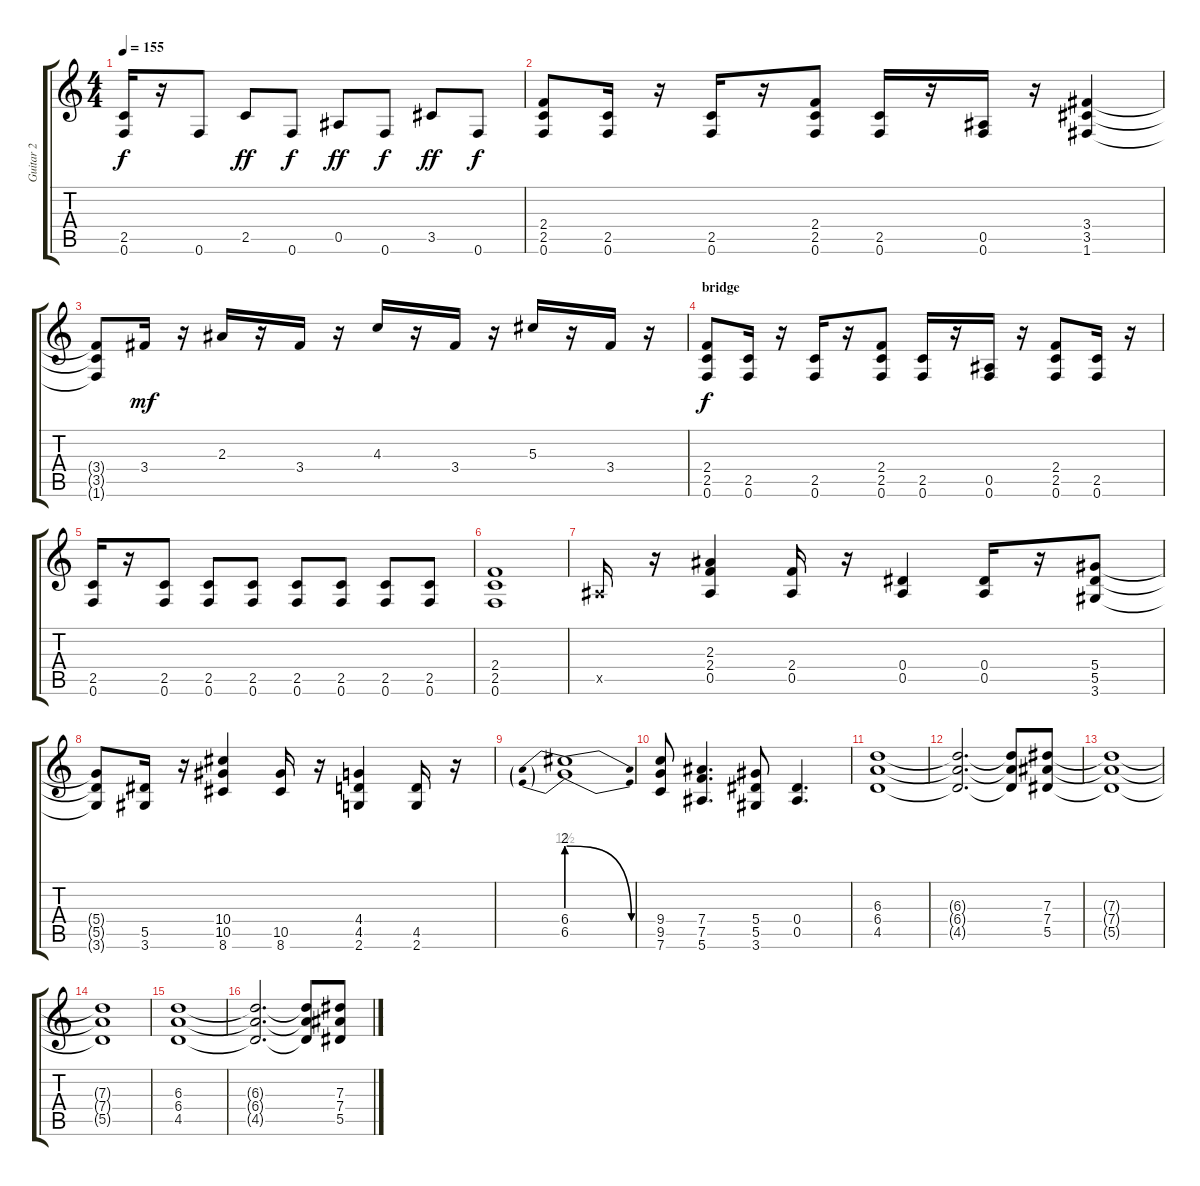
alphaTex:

\track ("Guitar 2" "Guitar 2") {instrument distortionguitar}
\staff {score tabs}
\tuning (F4 C4 Ab3 Eb3 Bb2 F2) {hide}
\ts (4 4)
\tempo 155
\clef g2
\ks c
(2.5 0.6).16{dy f} r.16 0.6.8 2.5.8{dy ff} 0.6.8{dy f} 0.5.8{dy ff} 0.6.8{dy f} 3.5.8{dy ff} 0.6.8{dy f} |
(2.4 2.5 0.6).8 (2.5 0.6).16 r.16 (2.5 0.6).16 r.16 (2.4 2.5 0.6).8 (2.5 0.6).16 r.16 (0.5 0.6).16 r.16 (3.4 3.5 1.6).4 |
(3.4{t} 3.5{t} 1.6{t}).8 3.4.16{dy mf} r.16 2.3.16 r.16 3.4.16 r.16 4.3.16 r.16 3.4.16 r.16 5.3.16 r.16 3.4.16 r.16 |
\section ("" "bridge")
(2.4 2.5 0.6).8{dy f} (2.5 0.6).16 r.16 (2.5 0.6).16 r.16 (2.4 2.5 0.6).8 (2.5 0.6).16 r.16 (0.5 0.6).16 r.16 (2.4 2.5 0.6).8 (2.5 0.6).16 r.16 |
(2.5 0.6).16 r.16 (2.5 0.6).8 (2.5 0.6).8 (2.5 0.6).8 (2.5 0.6).8 (2.5 0.6).8 (2.5 0.6).8 (2.5 0.6).8 |
(2.4 2.5 0.6).1 |
0.5{x}.16 r.16 (2.3 2.4 0.5).4 (2.4 0.5).16 r.16 (0.4 0.5).4 (0.4 0.5).16 r.16 (5.4 5.5 3.6).8 |
(5.4{t} 5.5{t} 3.6{t}).8 (5.5 3.6).16 r.16 (10.4 10.5 8.6).4 (10.5 8.6).16 r.16 (4.4 4.5 2.6).4 (4.5 2.6).16 r.16 |
(6.4{be (prebendrelease 0 8 60 0)} 6.5{be (prebendrelease 0 6 60 0)}).1 |
(9.4 9.5 7.6).8 (7.4 7.5 5.6).4{d} (5.4 5.5 3.6).8 (0.4 0.5).4{d} |
\section ("" "")
(6.3 6.4 4.5).1 |
(6.3{t} 6.4{t} 4.5{t}).2{d} (6.3{t} 6.4{t} 4.5{t}).8 (7.3 7.4 5.5).8 |
(7.3{t} 7.4{t} 5.5{t}).1 |
(7.3{t} 7.4{t} 5.5{t}).1 |
(6.3 6.4 4.5).1 |
(6.3{t} 6.4{t} 4.5{t}).2{d} (6.3{t} 6.4{t} 4.5{t}).8 (7.3 7.4 5.5).8
